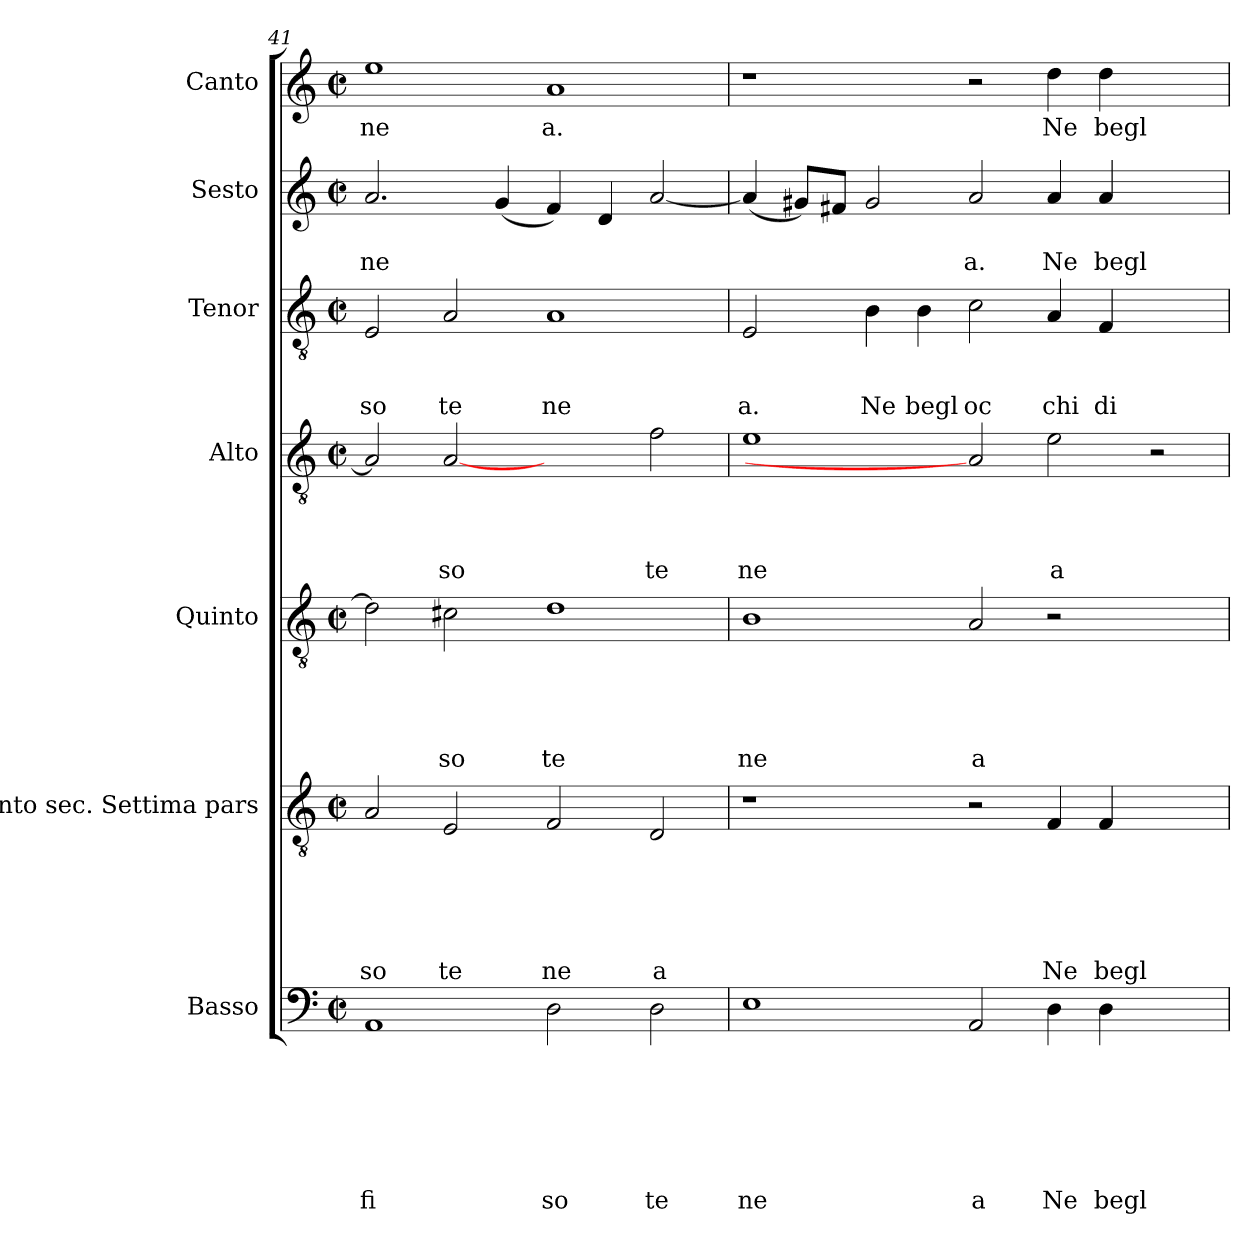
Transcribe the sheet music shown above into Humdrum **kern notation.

**kern	**text	**text	**text	**text	**text	**text	**text	**kern	**text	**text	**text	**text	**text	**text	**kern	**text	**text	**text	**text	**text	**kern	**text	**text	**text	**text	**kern	**text	**text	**text	**kern	**text	**text	**kern	**text
*part7	*part7	*part7	*part7	*part7	*part7	*part7	*part7	*part6	*part6	*part6	*part6	*part6	*part6	*part6	*part5	*part5	*part5	*part5	*part5	*part5	*part4	*part4	*part4	*part4	*part4	*part3	*part3	*part3	*part3	*part2	*part2	*part2	*part1	*part1
*staff7	*staff7	*staff7	*staff7	*staff7	*staff7	*staff7	*staff7	*staff6	*staff6	*staff6	*staff6	*staff6	*staff6	*staff6	*staff5	*staff5	*staff5	*staff5	*staff5	*staff5	*staff4	*staff4	*staff4	*staff4	*staff4	*staff3	*staff3	*staff3	*staff3	*staff2	*staff2	*staff2	*staff1	*staff1
*I"Basso	*	*	*	*	*	*	*	*I"Canto sec. Settima pars	*	*	*	*	*	*	*I"Quinto	*	*	*	*	*	*I"Alto	*	*	*	*	*I"Tenor	*	*	*	*I"Sesto	*	*	*I"Canto	*
*	*	*	*	*	*	*	*	*	*	*	*	*	*	*	*I'Quinto	*	*	*	*	*	*I'Alto	*	*	*	*	*I'Tenor	*	*	*	*I'Sesto	*	*	*I'Canto	*
*clefF4	*	*	*	*	*	*	*	*clefGv2	*	*	*	*	*	*	*clefGv2	*	*	*	*	*	*clefGv2	*	*	*	*	*clefGv2	*	*	*	*clefG2	*	*	*clefG2	*
*k[]	*	*	*	*	*	*	*	*k[]	*	*	*	*	*	*	*k[]	*	*	*	*	*	*k[]	*	*	*	*	*k[]	*	*	*	*k[]	*	*	*k[]	*
*C:	*	*	*	*	*	*	*	*C:	*	*	*	*	*	*	*C:	*	*	*	*	*	*C:	*	*	*	*	*C:	*	*	*	*C:	*	*	*C:	*
*M2/2	*	*	*	*	*	*	*	*M2/2	*	*	*	*	*	*	*M2/2	*	*	*	*	*	*M2/2	*	*	*	*	*M2/2	*	*	*	*M2/2	*	*	*M2/2	*
*met(c|)	*	*	*	*	*	*	*	*met(c|)	*	*	*	*	*	*	*met(c|)	*	*	*	*	*	*met(c|)	*	*	*	*	*met(c|)	*	*	*	*met(c|)	*	*	*met(c|)	*
=41	=41	=41	=41	=41	=41	=41	=41	=41	=41	=41	=41	=41	=41	=41	=41	=41	=41	=41	=41	=41	=41	=41	=41	=41	=41	=41	=41	=41	=41	=41	=41	=41	=41	=41
!	!	!	!	!	!	!	!LO:LY:b	!	!	!	!	!	!	!LO:LY:b	!	!	!	!	!	!	!	!	!	!	!	!	!	!	!LO:LY:b	!	!	!LO:LY:b	!	!LO:LY:b
1AA	.	.	.	.	.	.	fi	2A/	.	.	.	.	.	so	2d\]	.	.	.	.	.	2A/]	.	.	.	.	2E/	.	.	so	2.a/	.	ne	1ee	ne
!	!	!	!	!	!	!	!	!	!	!	!	!	!	!LO:LY:b	!	!	!	!	!	!LO:LY:b	!	!	!	!	!LO:LY:b	!	!	!	!LO:LY:b	!	!	!	!	!
.	.	.	.	.	.	.	.	2E/	.	.	.	.	.	te	2c#X\	.	.	.	.	so	[2A	.	.	.	so	2A/	.	.	te	.	.	.	.	.
.	.	.	.	.	.	.	.	.	.	.	.	.	.	.	.	.	.	.	.	.	.	.	.	.	.	.	.	.	.	(<4g/	.	.	.	.
!	!	!	!	!	!	!	!LO:LY:b	!	!	!	!	!	!	!LO:LY:b	!	!	!	!	!	!LO:LY:b	!	!	!	!	!	!	!	!	!LO:LY:b	!	!	!	!	!LO:LY:b
2D\	.	.	.	.	.	.	so	2F/	.	.	.	.	.	ne	1d	.	.	.	.	te	2ryy	.	.	.	.	1A	.	.	ne	4f/)	.	.	1a	a.
.	.	.	.	.	.	.	.	.	.	.	.	.	.	.	.	.	.	.	.	.	.	.	.	.	.	.	.	.	.	4d/	.	.	.	.
!	!	!	!	!	!	!	!LO:LY:b	!	!	!	!	!	!	!LO:LY:b	!	!	!	!	!	!	!	!	!	!	!LO:LY:b	!	!	!	!	!	!	!	!	!
2D\	.	.	.	.	.	.	te	2D/	.	.	.	.	.	a	.	.	.	.	.	.	2f\	.	.	.	te	.	.	.	.	[<2a/	.	.	.	.
=42	=42	=42	=42	=42	=42	=42	=42	=42	=42	=42	=42	=42	=42	=42	=42	=42	=42	=42	=42	=42	=42	=42	=42	=42	=42	=42	=42	=42	=42	=42	=42	=42	=42	=42
!	!	!	!	!	!	!	!LO:LY:b	!	!	!	!	!	!	!	!	!	!	!	!	!LO:LY:b	!	!	!	!	!LO:LY:b	!	!	!	!LO:LY:b	!	!	!	!	!
1E	.	.	.	.	.	.	ne	1r	.	.	.	.	.	.	1B	.	.	.	.	ne	1e	.	.	.	ne	2E/	.	.	a.	(<4a/]	.	.	1r	.
.	.	.	.	.	.	.	.	.	.	.	.	.	.	.	.	.	.	.	.	.	.	.	.	.	.	.	.	.	.	8g#/L)	.	.	.	.
.	.	.	.	.	.	.	.	.	.	.	.	.	.	.	.	.	.	.	.	.	.	.	.	.	.	.	.	.	.	8f#/J	.	.	.	.
!	!	!	!	!	!	!	!	!	!	!	!	!	!	!	!	!	!	!	!	!	!	!	!	!	!	!	!	!	!LO:LY:b	!	!	!	!	!
.	.	.	.	.	.	.	.	.	.	.	.	.	.	.	.	.	.	.	.	.	.	.	.	.	.	4B\	.	.	Ne	2g#/	.	.	.	.
!	!	!	!	!	!	!	!	!	!	!	!	!	!	!	!	!	!	!	!	!	!	!	!	!	!	!	!	!	!LO:LY:b	!	!	!	!	!
.	.	.	.	.	.	.	.	.	.	.	.	.	.	.	.	.	.	.	.	.	.	.	.	.	.	4B\	.	.	begl	.	.	.	.	.
!	!	!	!	!	!	!	!LO:LY:b	!	!	!	!	!	!	!	!	!	!	!	!	!LO:LY:b	!	!	!	!	!	!	!	!	!LO:LY:b	!	!	!LO:LY:b	!	!
2AA/	.	.	.	.	.	.	a	2r	.	.	.	.	.	.	2A/	.	.	.	.	a	2A]	.	.	.	.	2c\	.	.	oc	2a/	.	a.	2r	.
!	!	!	!	!	!	!	!LO:LY:b	!	!	!	!	!	!	!LO:LY:b	!	!	!	!	!	!	!	!	!	!	!LO:LY:b	!	!	!	!LO:LY:b	!	!	!LO:LY:b	!	!LO:LY:b
4D\	.	.	.	.	.	.	Ne	4F/	.	.	.	.	.	Ne	2r	.	.	.	.	.	2e\	.	.	.	a	4A/	.	.	chi	4a/	.	Ne	4dd\	Ne
!	!	!	!	!	!	!	!LO:LY:b	!	!	!	!	!	!	!LO:LY:b	!	!	!	!	!	!	!	!	!	!	!	!	!	!	!LO:LY:b	!	!	!LO:LY:b	!	!LO:LY:b
4D\	.	.	.	.	.	.	begl	4F/	.	.	.	.	.	begl	.	.	.	.	.	.	.	.	.	.	.	4F/	.	.	di	4a/	.	begl	4dd\	begl
2ryy	.	.	.	.	.	.	.	2ryy	.	.	.	.	.	.	2ryy	.	.	.	.	.	2r	.	.	.	.	2ryy	.	.	.	2ryy	.	.	2ryy	.
=	=	=	=	=	=	=	=	=	=	=	=	=	=	=	=	=	=	=	=	=	=	=	=	=	=	=	=	=	=	=	=	=	=	=
*-	*-	*-	*-	*-	*-	*-	*-	*-	*-	*-	*-	*-	*-	*-	*-	*-	*-	*-	*-	*-	*-	*-	*-	*-	*-	*-	*-	*-	*-	*-	*-	*-	*-	*-
